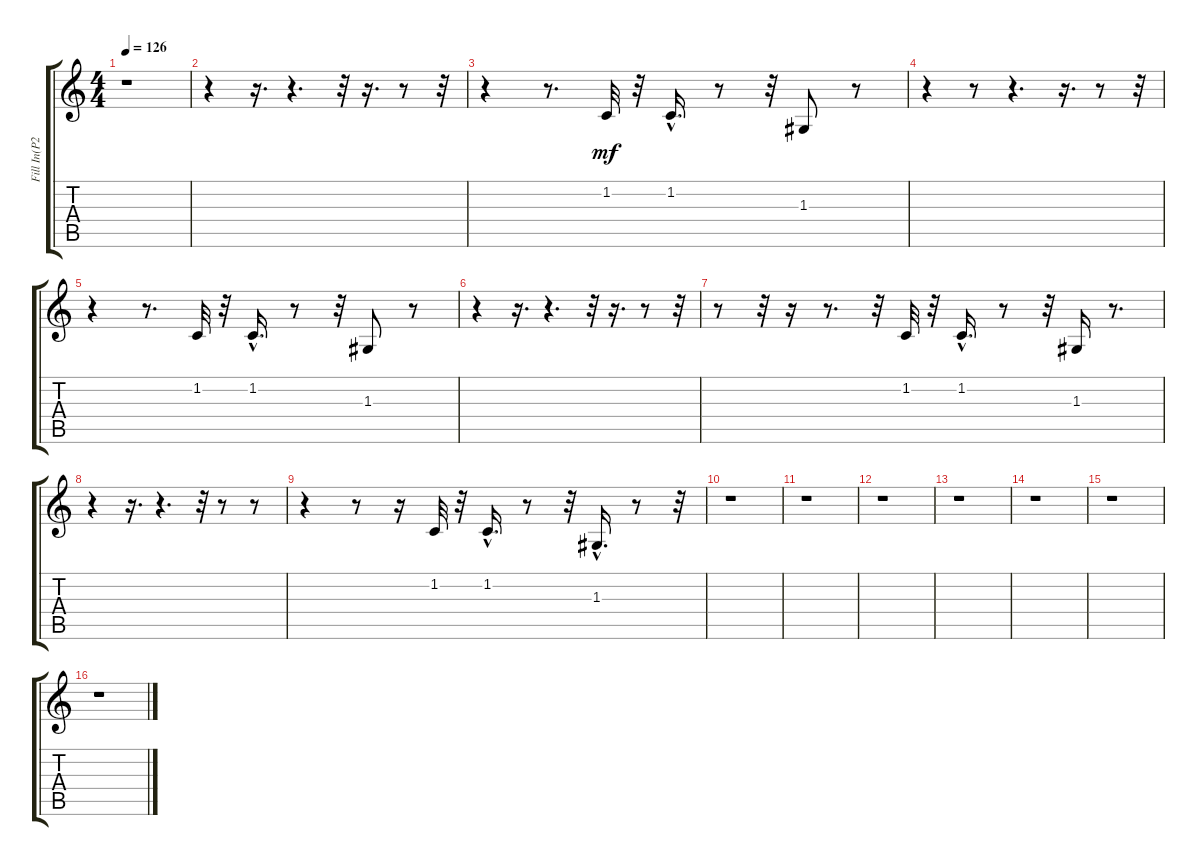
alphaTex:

\track ("Fill In(P201)" "Fill In(P2") {instrument brightacousticpiano}
\staff {score tabs}
\tuning (E4 B3 G3 D3 A2 E2) {hide}
\ts (4 4)
\tempo 126
\clef g2
\ks c
r.1{dy mf instrument brightacousticpiano} |
r.4 r.16{d} r.4{d} r.32 r.16{d} r.8 r.32 |
r.4 r.8{d} 1.2.32 r.32 1.2{hac}.16{d} r.8 r.32 1.3.8 r.8 |
r.4 r.8 r.4{d} r.16{d} r.8 r.32 |
r.4 r.8{d} 1.2.32 r.32 1.2{hac}.16{d} r.8 r.32 1.3.8 r.8 |
r.4 r.16{d} r.4{d} r.32 r.16{d} r.8 r.32 |
r.8 r.32 r.16 r.8{d} r.32 1.2.32 r.32 1.2{hac}.16{d} r.8 r.32 1.3.16 r.8{d} |
r.4 r.16{d} r.4{d} r.32 r.8 r.8 |
r.4 r.8 r.16 1.2.32 r.32 1.2{hac}.16{d} r.8 r.32 1.3{hac}.16{d} r.8 r.32 |
r.1 |
r.1 |
r.1 |
r.1 |
r.1 |
r.1 |
r.1
